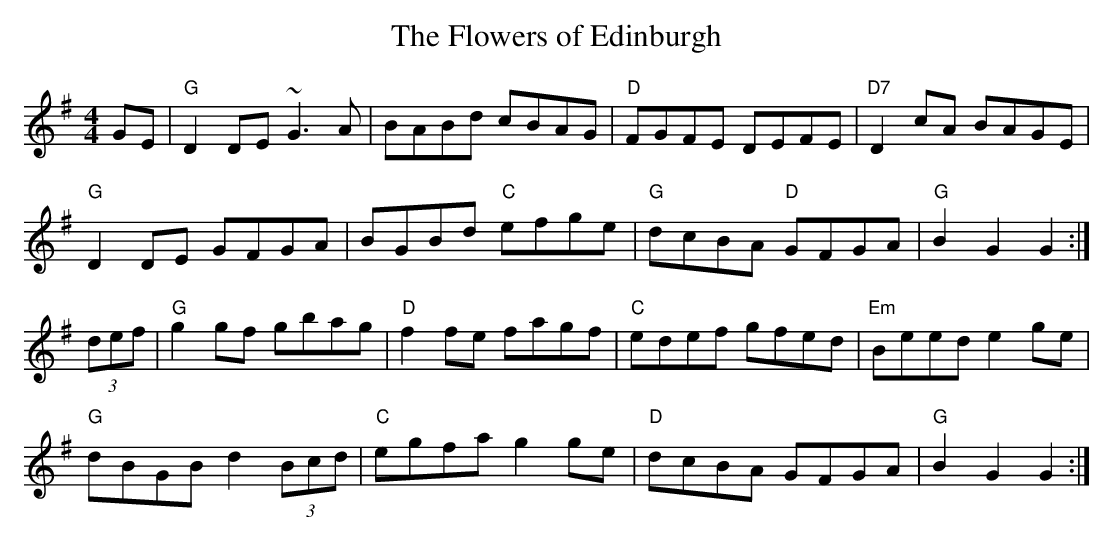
X:1
T:Flowers of Edinburgh, The
L:1/8
M:4/4
K:G
GE|"G"D2DE ~G3A|BABd cBAG|"D"FGFE DEFE|"D7"D2cA BAGE|
"G"D2DE GFGA|BGBd "C"efge|"G"dcBA "D"GFGA|"G"B2G2 G2:|
(3def|"G"g2gf gbag|"D"f2fe fagf|"C"edef gfed|"Em"Beed e2ge|
"G"dBGB d2 (3Bcd|"C"egfa g2ge|"D"dcBA GFGA|"G"B2G2 G2:|
